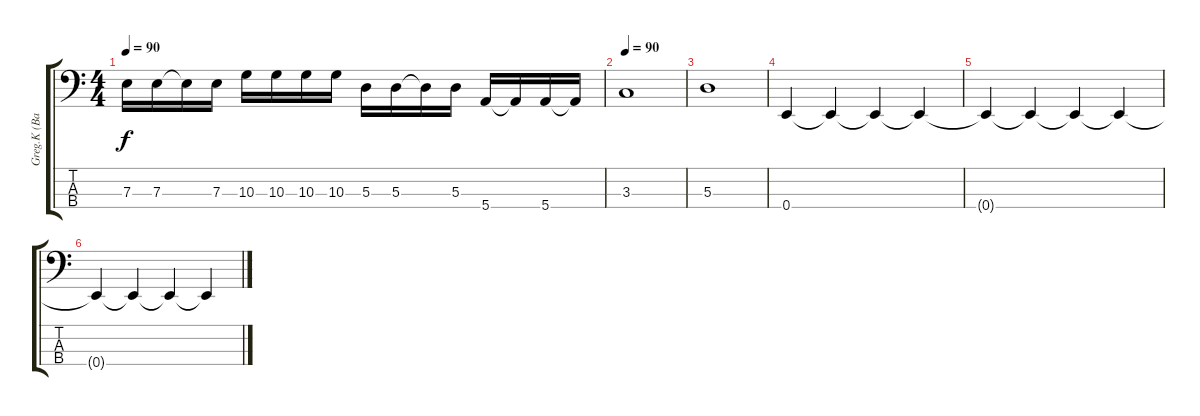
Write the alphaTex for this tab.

\track ("Greg.K (Bass)" "Greg.K (Ba") {instrument electricbasspick}
\staff {score tabs}
\tuning (G2 D2 A1 E1) {hide}
\ts (4 4)
\tempo 90
\clef f4
\ks c
7.3.16{dy f} 7.3.16 7.3{t}.16 7.3.16 10.3.16 10.3.16 10.3.16 10.3.16 5.3.16 5.3.16 5.3{t}.16 5.3.16 5.4.16 5.4{t}.16 5.4.16 5.4{t}.16 |
\tempo 90
3.3.1 |
5.3.1 |
0.4.4{volume 16} 0.4{t}.4{volume 15} 0.4{t}.4{volume 14} 0.4{t}.4{volume 13} |
0.4{t}.4{volume 12} 0.4{t}.4{volume 11} 0.4{t}.4{volume 10} 0.4{t}.4{volume 8} |
0.4{t}.4{volume 6} 0.4{t}.4{volume 5} 0.4{t}.4{volume 4} 0.4{t}.4{volume 2}
